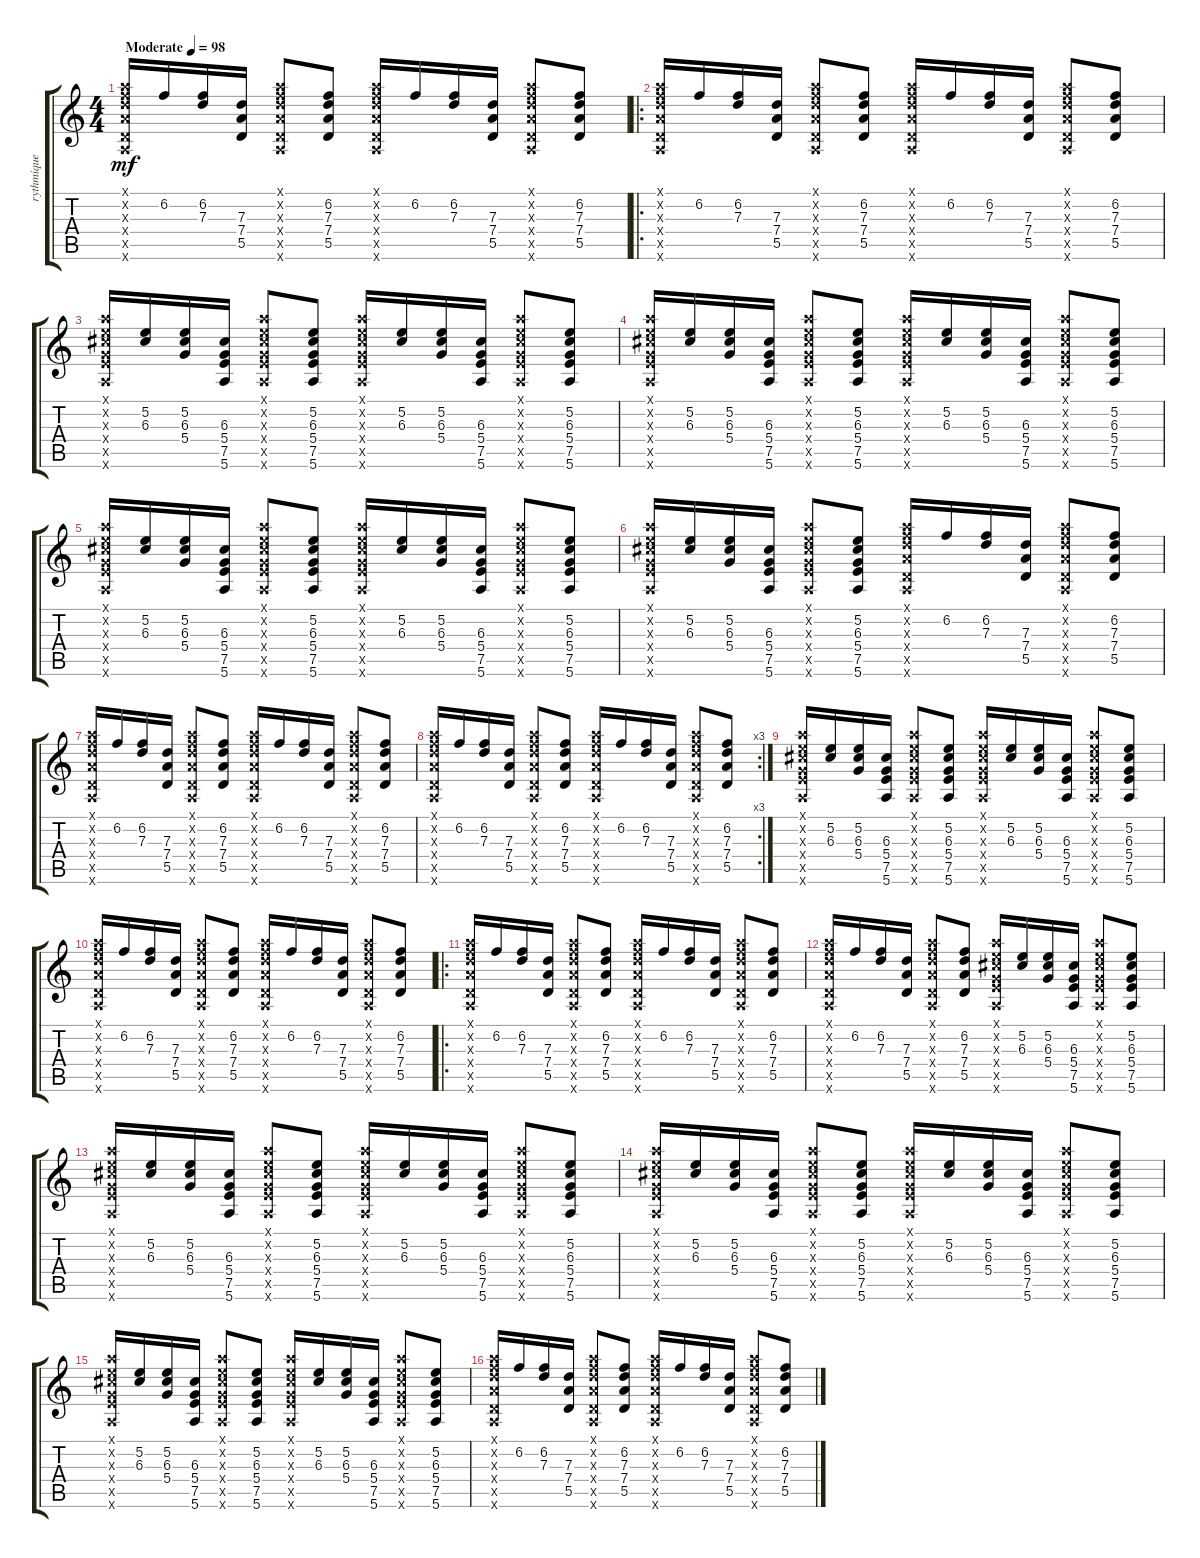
\track ("rythmique Guitar" "rythmique ") {instrument acousticguitarsteel}
\staff {score tabs}
\tuning (E4 B3 G3 D3 A2 E2) {hide}
\ts (4 4)
\tempo (98 "Moderate")
\clef g2
\ks c
(5.1{x} 6.2{x} 7.3{x} 7.4{x} 5.5{x} 5.6{x}).16{dy mf instrument acousticguitarsteel} 6.2.16 (6.2 7.3).16 (7.3 7.4 5.5).16 (5.1{x} 6.2{x} 7.3{x} 7.4{x} 5.5{x} 5.6{x}).8 (6.2 7.3 7.4 5.5).8 (5.1{x} 6.2{x} 7.3{x} 7.4{x} 5.5{x} 5.6{x}).16 6.2.16 (6.2 7.3).16 (7.3 7.4 5.5).16 (5.1{x} 6.2{x} 7.3{x} 7.4{x} 5.5{x} 5.6{x}).8 (6.2 7.3 7.4 5.5).8 |
\ro
(5.1{x} 6.2{x} 7.3{x} 7.4{x} 5.5{x} 5.6{x}).16 6.2.16 (6.2 7.3).16 (7.3 7.4 5.5).16 (5.1{x} 6.2{x} 7.3{x} 7.4{x} 5.5{x} 5.6{x}).8 (6.2 7.3 7.4 5.5).8 (5.1{x} 6.2{x} 7.3{x} 7.4{x} 5.5{x} 5.6{x}).16 6.2.16 (6.2 7.3).16 (7.3 7.4 5.5).16 (5.1{x} 6.2{x} 7.3{x} 7.4{x} 5.5{x} 5.6{x}).8 (6.2 7.3 7.4 5.5).8 |
(5.1{x} 5.2{x} 6.3{x} 5.4{x} 7.5{x} 5.6{x}).16 (5.2 6.3).16 (5.2 6.3 5.4).16 (6.3 5.4 7.5 5.6).16 (5.1{x} 5.2{x} 6.3{x} 5.4{x} 7.5{x} 5.6{x}).8 (5.2 6.3 5.4 7.5 5.6).8 (5.1{x} 5.2{x} 6.3{x} 5.4{x} 7.5{x} 5.6{x}).16 (5.2 6.3).16 (5.2 6.3 5.4).16 (6.3 5.4 7.5 5.6).16 (5.1{x} 5.2{x} 6.3{x} 5.4{x} 7.5{x} 5.6{x}).8 (5.2 6.3 5.4 7.5 5.6).8 |
(5.1{x} 5.2{x} 6.3{x} 5.4{x} 7.5{x} 5.6{x}).16 (5.2 6.3).16 (5.2 6.3 5.4).16 (6.3 5.4 7.5 5.6).16 (5.1{x} 5.2{x} 6.3{x} 5.4{x} 7.5{x} 5.6{x}).8 (5.2 6.3 5.4 7.5 5.6).8 (5.1{x} 5.2{x} 6.3{x} 5.4{x} 7.5{x} 5.6{x}).16 (5.2 6.3).16 (5.2 6.3 5.4).16 (6.3 5.4 7.5 5.6).16 (5.1{x} 5.2{x} 6.3{x} 5.4{x} 7.5{x} 5.6{x}).8 (5.2 6.3 5.4 7.5 5.6).8 |
(5.1{x} 5.2{x} 6.3{x} 5.4{x} 7.5{x} 5.6{x}).16 (5.2 6.3).16 (5.2 6.3 5.4).16 (6.3 5.4 7.5 5.6).16 (5.1{x} 5.2{x} 6.3{x} 5.4{x} 7.5{x} 5.6{x}).8 (5.2 6.3 5.4 7.5 5.6).8 (5.1{x} 5.2{x} 6.3{x} 5.4{x} 7.5{x} 5.6{x}).16 (5.2 6.3).16 (5.2 6.3 5.4).16 (6.3 5.4 7.5 5.6).16 (5.1{x} 5.2{x} 6.3{x} 5.4{x} 7.5{x} 5.6{x}).8 (5.2 6.3 5.4 7.5 5.6).8 |
(5.1{x} 5.2{x} 6.3{x} 5.4{x} 7.5{x} 5.6{x}).16 (5.2 6.3).16 (5.2 6.3 5.4).16 (6.3 5.4 7.5 5.6).16 (5.1{x} 5.2{x} 6.3{x} 5.4{x} 7.5{x} 5.6{x}).8 (5.2 6.3 5.4 7.5 5.6).8 (5.1{x} 6.2{x} 7.3{x} 7.4{x} 5.5{x} 5.6{x}).16 6.2.16 (6.2 7.3).16 (7.3 7.4 5.5).16 (5.1{x} 6.2{x} 7.3{x} 7.4{x} 5.5{x} 5.6{x}).8 (6.2 7.3 7.4 5.5).8 |
(5.1{x} 6.2{x} 7.3{x} 7.4{x} 5.5{x} 5.6{x}).16 6.2.16 (6.2 7.3).16 (7.3 7.4 5.5).16 (5.1{x} 6.2{x} 7.3{x} 7.4{x} 5.5{x} 5.6{x}).8 (6.2 7.3 7.4 5.5).8 (5.1{x} 6.2{x} 7.3{x} 7.4{x} 5.5{x} 5.6{x}).16 6.2.16 (6.2 7.3).16 (7.3 7.4 5.5).16 (5.1{x} 6.2{x} 7.3{x} 7.4{x} 5.5{x} 5.6{x}).8 (6.2 7.3 7.4 5.5).8 |
\rc 3
(5.1{x} 6.2{x} 7.3{x} 7.4{x} 5.5{x} 5.6{x}).16 6.2.16 (6.2 7.3).16 (7.3 7.4 5.5).16 (5.1{x} 6.2{x} 7.3{x} 7.4{x} 5.5{x} 5.6{x}).8 (6.2 7.3 7.4 5.5).8 (5.1{x} 6.2{x} 7.3{x} 7.4{x} 5.5{x} 5.6{x}).16 6.2.16 (6.2 7.3).16 (7.3 7.4 5.5).16 (5.1{x} 6.2{x} 7.3{x} 7.4{x} 5.5{x} 5.6{x}).8 (6.2 7.3 7.4 5.5).8 |
(5.1{x} 5.2{x} 6.3{x} 5.4{x} 7.5{x} 5.6{x}).16 (5.2 6.3).16 (5.2 6.3 5.4).16 (6.3 5.4 7.5 5.6).16 (5.1{x} 5.2{x} 6.3{x} 5.4{x} 7.5{x} 5.6{x}).8 (5.2 6.3 5.4 7.5 5.6).8 (5.1{x} 5.2{x} 6.3{x} 5.4{x} 7.5{x} 5.6{x}).16 (5.2 6.3).16 (5.2 6.3 5.4).16 (6.3 5.4 7.5 5.6).16 (5.1{x} 5.2{x} 6.3{x} 5.4{x} 7.5{x} 5.6{x}).8 (5.2 6.3 5.4 7.5 5.6).8 |
(5.1{x} 6.2{x} 7.3{x} 7.4{x} 5.5{x} 5.6{x}).16 6.2.16 (6.2 7.3).16 (7.3 7.4 5.5).16 (5.1{x} 6.2{x} 7.3{x} 7.4{x} 5.5{x} 5.6{x}).8 (6.2 7.3 7.4 5.5).8 (5.1{x} 6.2{x} 7.3{x} 7.4{x} 5.5{x} 5.6{x}).16 6.2.16 (6.2 7.3).16 (7.3 7.4 5.5).16 (5.1{x} 6.2{x} 7.3{x} 7.4{x} 5.5{x} 5.6{x}).8 (6.2 7.3 7.4 5.5).8 |
\ro
(5.1{x} 6.2{x} 7.3{x} 7.4{x} 5.5{x} 5.6{x}).16 6.2.16 (6.2 7.3).16 (7.3 7.4 5.5).16 (5.1{x} 6.2{x} 7.3{x} 7.4{x} 5.5{x} 5.6{x}).8 (6.2 7.3 7.4 5.5).8 (5.1{x} 6.2{x} 7.3{x} 7.4{x} 5.5{x} 5.6{x}).16 6.2.16 (6.2 7.3).16 (7.3 7.4 5.5).16 (5.1{x} 6.2{x} 7.3{x} 7.4{x} 5.5{x} 5.6{x}).8 (6.2 7.3 7.4 5.5).8 |
(5.1{x} 6.2{x} 7.3{x} 7.4{x} 5.5{x} 5.6{x}).16 6.2.16 (6.2 7.3).16 (7.3 7.4 5.5).16 (5.1{x} 6.2{x} 7.3{x} 7.4{x} 5.5{x} 5.6{x}).8 (6.2 7.3 7.4 5.5).8 (5.1{x} 5.2{x} 6.3{x} 5.4{x} 7.5{x} 5.6{x}).16 (5.2 6.3).16 (5.2 6.3 5.4).16 (6.3 5.4 7.5 5.6).16 (5.1{x} 5.2{x} 6.3{x} 5.4{x} 7.5{x} 5.6{x}).8 (5.2 6.3 5.4 7.5 5.6).8 |
(5.1{x} 5.2{x} 6.3{x} 5.4{x} 7.5{x} 5.6{x}).16 (5.2 6.3).16 (5.2 6.3 5.4).16 (6.3 5.4 7.5 5.6).16 (5.1{x} 5.2{x} 6.3{x} 5.4{x} 7.5{x} 5.6{x}).8 (5.2 6.3 5.4 7.5 5.6).8 (5.1{x} 5.2{x} 6.3{x} 5.4{x} 7.5{x} 5.6{x}).16 (5.2 6.3).16 (5.2 6.3 5.4).16 (6.3 5.4 7.5 5.6).16 (5.1{x} 5.2{x} 6.3{x} 5.4{x} 7.5{x} 5.6{x}).8 (5.2 6.3 5.4 7.5 5.6).8 |
(5.1{x} 5.2{x} 6.3{x} 5.4{x} 7.5{x} 5.6{x}).16 (5.2 6.3).16 (5.2 6.3 5.4).16 (6.3 5.4 7.5 5.6).16 (5.1{x} 5.2{x} 6.3{x} 5.4{x} 7.5{x} 5.6{x}).8 (5.2 6.3 5.4 7.5 5.6).8 (5.1{x} 5.2{x} 6.3{x} 5.4{x} 7.5{x} 5.6{x}).16 (5.2 6.3).16 (5.2 6.3 5.4).16 (6.3 5.4 7.5 5.6).16 (5.1{x} 5.2{x} 6.3{x} 5.4{x} 7.5{x} 5.6{x}).8 (5.2 6.3 5.4 7.5 5.6).8 |
(5.1{x} 5.2{x} 6.3{x} 5.4{x} 7.5{x} 5.6{x}).16 (5.2 6.3).16 (5.2 6.3 5.4).16 (6.3 5.4 7.5 5.6).16 (5.1{x} 5.2{x} 6.3{x} 5.4{x} 7.5{x} 5.6{x}).8 (5.2 6.3 5.4 7.5 5.6).8 (5.1{x} 5.2{x} 6.3{x} 5.4{x} 7.5{x} 5.6{x}).16 (5.2 6.3).16 (5.2 6.3 5.4).16 (6.3 5.4 7.5 5.6).16 (5.1{x} 5.2{x} 6.3{x} 5.4{x} 7.5{x} 5.6{x}).8 (5.2 6.3 5.4 7.5 5.6).8 |
(5.1{x} 6.2{x} 7.3{x} 7.4{x} 5.5{x} 5.6{x}).16 6.2.16 (6.2 7.3).16 (7.3 7.4 5.5).16 (5.1{x} 6.2{x} 7.3{x} 7.4{x} 5.5{x} 5.6{x}).8 (6.2 7.3 7.4 5.5).8 (5.1{x} 6.2{x} 7.3{x} 7.4{x} 5.5{x} 5.6{x}).16 6.2.16 (6.2 7.3).16 (7.3 7.4 5.5).16 (5.1{x} 6.2{x} 7.3{x} 7.4{x} 5.5{x} 5.6{x}).8 (6.2 7.3 7.4 5.5).8
